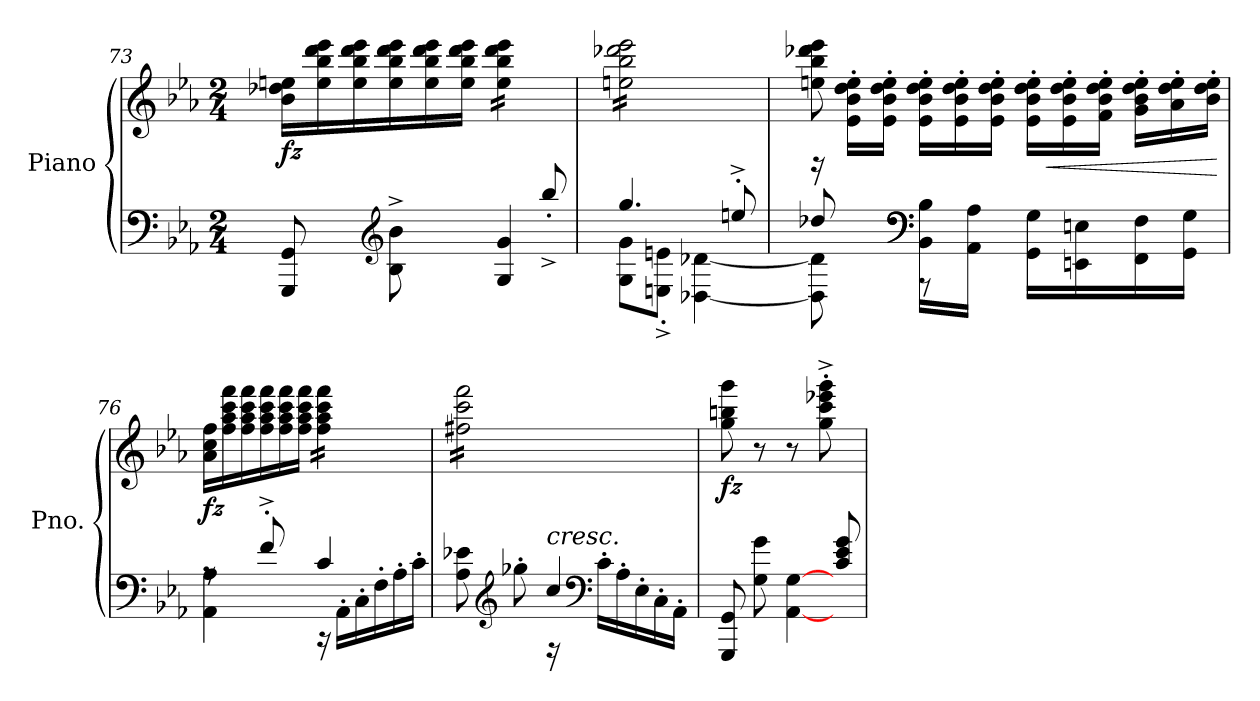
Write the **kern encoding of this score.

**kern	**kern	**dynam
*part1	*part1	*part1
*staff2	*staff1	*staff1/2
*I"Piano	*	*
*I'Pno.	*	*
!!LO:LB:g=z
*clefF4	*clefG2	*
*k[b-e-a-]	*k[b-e-a-]	*
*M2/4	*M2/4	*
*	*Xtuplet	*
=73	=73	=73
!	!	!LO:DY:b
8GGG/ 8GG/	24b-\ 24dd-X\ 24een\LL	fz
.	24ee\ 24bb-\ 24ddd\ 24eee-\	.
.	24ee\ 24bb-\ 24ddd\ 24eee-\	.
*clefG2	*	*
8B-\^ 8b-\^	24ee\ 24bb-\ 24ddd\ 24eee-\	.
.	24ee\ 24bb-\ 24ddd\ 24eee-\	.
.	24ee\ 24bb-\ 24ddd\ 24eee-\JJ	.
*Xtuplet	*	*
*	*tremolo	*
6G/ 6g/	24ee\ 24bb-\ 24ddd\ 24eee-\LL	.
.	24ee\ 24bb-\ 24ddd\ 24eee-\	.
.	24ee\ 24bb-\ 24ddd\ 24eee-\	.
.	24ee\ 24bb-\ 24ddd\ 24eee-\	.
12bb-'^/	24ee\ 24bb-\ 24ddd\ 24eee-\	.
.	24ee\ 24bb-\ 24ddd\ 24eee-\JJ	.
=74	=74	=74
*^	*	*
4.gg/	8G\ 8g\L	16een\ 16bb-\ 16ddd-X\ 16eee-\LL	.
.	.	16een\ 16bb-\ 16ddd-X\ 16eee-\	.
.	8En\'^ 8en\'^J	16een\ 16bb-\ 16ddd-X\ 16eee-\	.
.	.	16een\ 16bb-\ 16ddd-X\ 16eee-\	.
.	[4D-X\ [4d-X\	16een\ 16bb-\ 16ddd-X\ 16eee-\	.
.	.	16een\ 16bb-\ 16ddd-X\ 16eee-\	.
8een'^/	.	16een\ 16bb-\ 16ddd-X\ 16eee-\	.
.	.	16een\ 16bb-\ 16ddd-X\ 16eee-\JJ	.
*	*	*Xtremolo	*
=75	=75	=75	=75
*	*	*^	*
8dd-X/	8D-\] 8d-\]	24rD	8een\ 8bb-\ 8ddd-X\ 8eee-\	.
.	.	24e-\' 24b-\' 24dd\' 24ee\'LL	.	.
.	.	24e-\' 24b-\' 24dd\' 24ee\'JJ	.	.
*clefF4	*	*	*	*
16BB-\ 16B-\LL	8rAAA	24e-\' 24b-\' 24dd\' 24ee\'LL	4.ryy	.
.	.	24e-\' 24b-\' 24dd\' 24ee\'	.	.
16AA-\ 16A-\JJ	.	.	.	.
.	.	24e-\' 24b-\' 24dd\' 24ee\'JJ	.	.
16GG\ 16G\LL	4ryy	24e-\' 24b-\' 24dd\' 24ee\'LL	.	.
!	!	!	!	!LO:HP:b
.	.	24e-\' 24b-\' 24dd\' 24ee\'	.	<
16EEn\ 16En\	.	.	.	.
.	.	24f\' 24b-\' 24dd\' 24ee\'JJ	.	.
16FF\ 16F\	.	24g\' 24b-\' 24dd\' 24ee\'LL	.	.
.	.	24a-\' 24dd\' 24ee\'	.	.
16GG\ 16G\JJ	.	.	.	.
.	.	24b-\' 24dd\' 24ee\'JJ	.	.
*v	*v	*	*	*
*	*v	*v	*
.	.	[
!!LO:LB:g=z
=76	=76	=76
*^	*	*
!	!	!	!LO:DY:b
8rA	4AA-\ 4A-\	24a-\ 24cc\ 24ff\LL	fz
.	.	24ff\ 24aa-\ 24ccc\ 24fff\	.
.	.	24ff\ 24aa-\ 24ccc\ 24fff\	.
8f'^/	.	24ff\ 24aa-\ 24ccc\ 24fff\	.
.	.	24ff\ 24aa-\ 24ccc\ 24fff\	.
.	.	24ff\ 24aa-\ 24ccc\ 24fff\JJ	.
*	*	*tremolo	*
24rCC	4c/	24ff\ 24aa-\ 24ccc\ 24fff\LL	.
24AA-'\LL	.	24ff\ 24aa-\ 24ccc\ 24fff\	.
24C'\	.	24ff\ 24aa-\ 24ccc\ 24fff\	.
24F'\	.	24ff\ 24aa-\ 24ccc\ 24fff\	.
24A-'\	.	24ff\ 24aa-\ 24ccc\ 24fff\	.
24c'\JJ	.	24ff\ 24aa-\ 24ccc\ 24fff\JJ	.
=77	=77	=77	=77
8A-\ 8e-X\	4ryy	24ff#X\ 24ccc\ 24fff\LL	.
.	.	24ff#X\ 24ccc\ 24fff\	.
.	.	24ff#X\ 24ccc\ 24fff\	.
*clefG2	*	*	*
8gg-X'\	.	24ff#X\ 24ccc\ 24fff\	.
.	.	24ff#X\ 24ccc\ 24fff\	.
.	.	24ff#X\ 24ccc\ 24fff\	.
!LO:TX:a:i:t=cresc.	!	!	!
24rF	4cc/	24ff#X\ 24ccc\ 24fff\	.
*clefF4	*	*	*
24c'\LL	.	24ff#X\ 24ccc\ 24fff\	.
24A-'\	.	24ff#X\ 24ccc\ 24fff\	.
24E-'\	.	24ff#X\ 24ccc\ 24fff\	.
24C'\	.	24ff#X\ 24ccc\ 24fff\	.
24AA-'\JJ	.	24ff#X\ 24ccc\ 24fff\JJ	.
*	*	*Xtremolo	*
*v	*v	*	*
=78	=78	=78
!	!	!LO:DY:b
8GGG/ 8GG/	8gg\ 8bbn\ 8ggg\	fz
8G\ 8g\	8r	.
[6AA-\ [6G\	8r	.
.	8gg\'^ 8ccc\'^ 8eee-X\'^ 8ggg\'^	.
12c/ 12e-/ 12g/	.	.
=	=	=
*-	*-	*-
